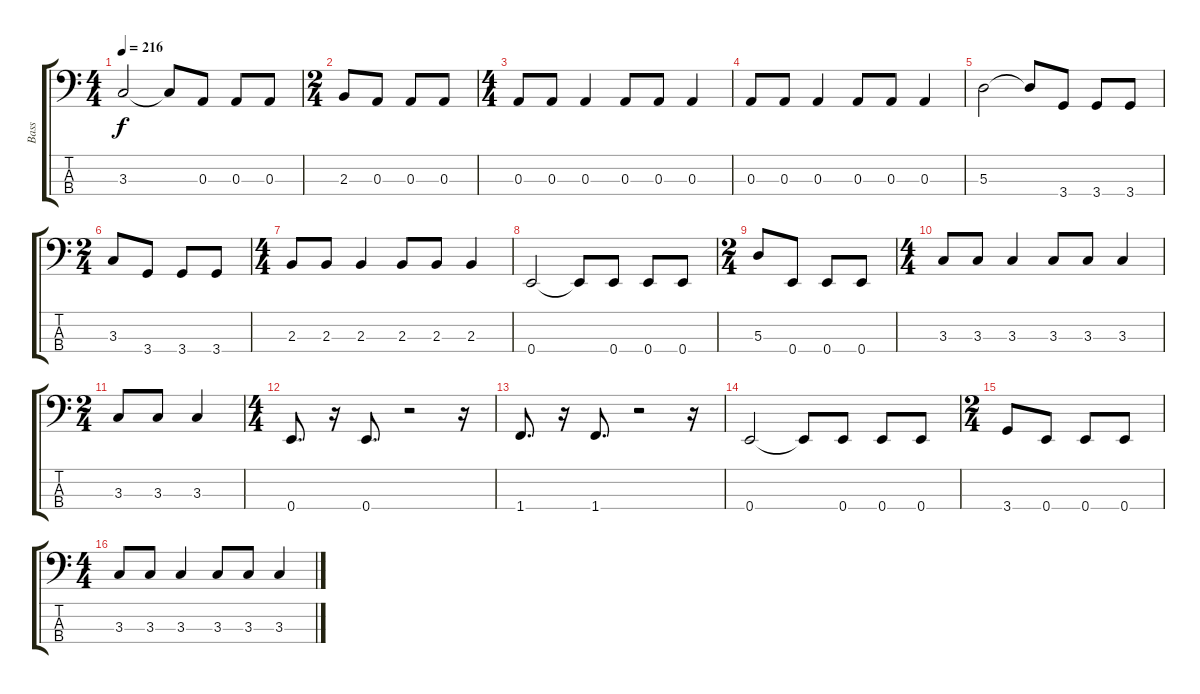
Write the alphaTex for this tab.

\track ("Bass" "Bass") {instrument electricbassfinger}
\staff {score tabs}
\tuning (G2 D2 A1 E1) {hide}
\ts (4 4)
\tempo 216
\clef f4
\ks c
3.3.2{dy f} 3.3{t}.8 0.3.8 0.3.8 0.3.8 |
\ts (2 4)
2.3.8 0.3.8 0.3.8 0.3.8 |
\ts (4 4)
0.3.8 0.3.8 0.3.4 0.3.8 0.3.8 0.3.4 |
0.3.8 0.3.8 0.3.4 0.3.8 0.3.8 0.3.4 |
5.3.2 5.3{t}.8 3.4.8 3.4.8 3.4.8 |
\ts (2 4)
3.3.8 3.4.8 3.4.8 3.4.8 |
\ts (4 4)
2.3.8 2.3.8 2.3.4 2.3.8 2.3.8 2.3.4 |
0.4.2 0.4{t}.8 0.4.8 0.4.8 0.4.8 |
\ts (2 4)
5.3.8 0.4.8 0.4.8 0.4.8 |
\ts (4 4)
3.3.8 3.3.8 3.3.4 3.3.8 3.3.8 3.3.4 |
\ts (2 4)
3.3.8 3.3.8 3.3.4 |
\ts (4 4)
0.4.8{d} r.16 0.4.8{d} r.2 r.16 |
1.4.8{d} r.16 1.4.8{d} r.2 r.16 |
0.4.2 0.4{t}.8 0.4.8 0.4.8 0.4.8 |
\ts (2 4)
3.4.8 0.4.8 0.4.8 0.4.8 |
\ts (4 4)
3.3.8 3.3.8 3.3.4 3.3.8 3.3.8 3.3.4
